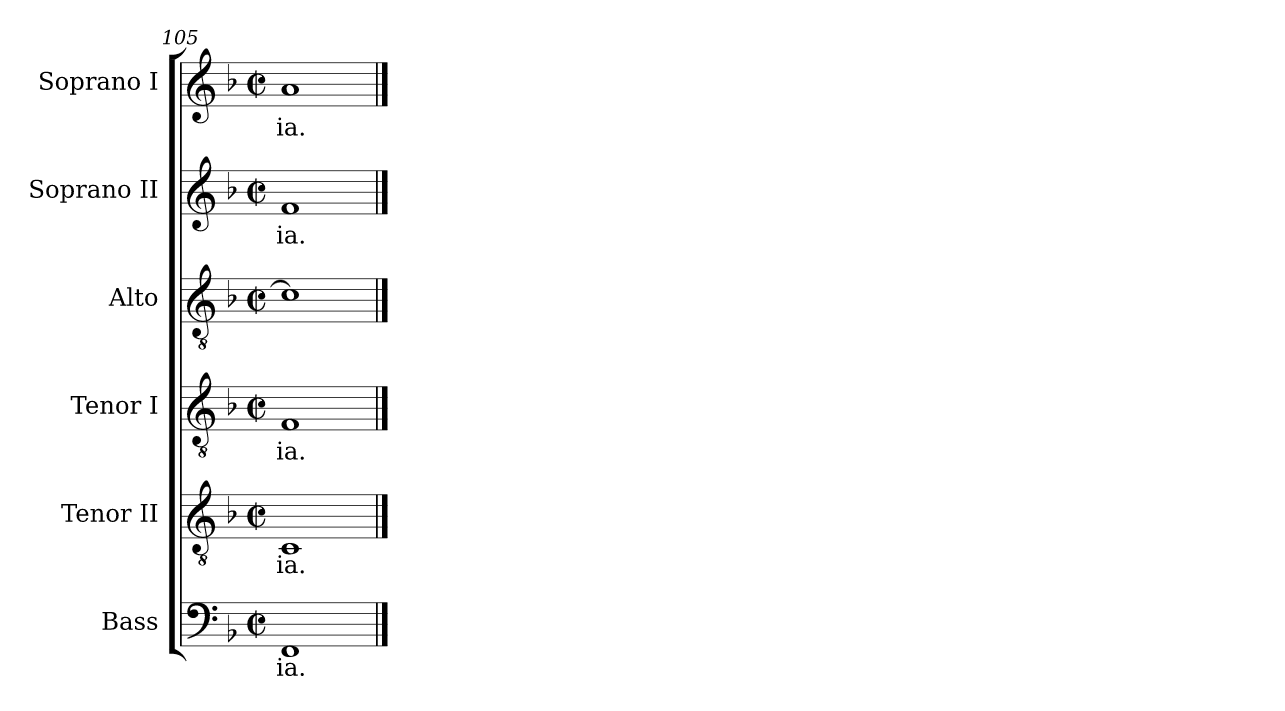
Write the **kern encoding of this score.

**kern	**text	**kern	**text	**kern	**text	**kern	**kern	**text	**kern	**text
*part6	*part6	*part5	*part5	*part4	*part4	*part3	*part2	*part2	*part1	*part1
*staff6	*staff6	*staff5	*staff5	*staff4	*staff4	*staff3	*staff2	*staff2	*staff1	*staff1
*I"Bass	*	*I"Tenor II	*	*I"Tenor I	*	*I"Alto	*I"Soprano II	*	*I"Soprano I	*
*I'B.	*	*I'T. II	*	*I'T.	*	*I'A.	*	*	*	*
*clefF4	*	*clefGv2	*	*clefGv2	*	*clefGv2	*clefG2	*	*clefG2	*
*	*	*ITrd7c12	*	*ITrd7c12	*	*	*	*	*	*
*k[b-]	*	*k[b-]	*	*k[b-]	*	*k[b-]	*k[b-]	*	*k[b-]	*
*F:	*	*F:	*	*F:	*	*F:	*F:	*	*F:	*
*M2/2	*	*M2/2	*	*M2/2	*	*M2/2	*M2/2	*	*M2/2	*
*met(c|)	*	*met(c|)	*	*met(c|)	*	*met(c|)	*met(c|)	*	*met(c|)	*
=105	=105	=105	=105	=105	=105	=105	=105	=105	=105	=105
!	!LO:LY:b:color=#000000	!	!	!	!	!	!	!	!	!
!	!	!	!LO:LY:b:color=#000000	!	!	!	!	!	!	!
!	!	!	!	!	!LO:LY:b:color=#000000	!	!	!	!	!
!	!	!	!	!	!	!	!	!LO:LY:b:color=#000000	!	!
!	!	!	!	!	!	!	!	!	!	!LO:LY:b:color=#000000
1FFi	-ia.	1CCi	-ia.	1FFi	-ia.	1ci]	1fi	-ia.	1ai	-ia.
==	==	==	==	==	==	==	==	==	==	==
*-	*-	*-	*-	*-	*-	*-	*-	*-	*-	*-
